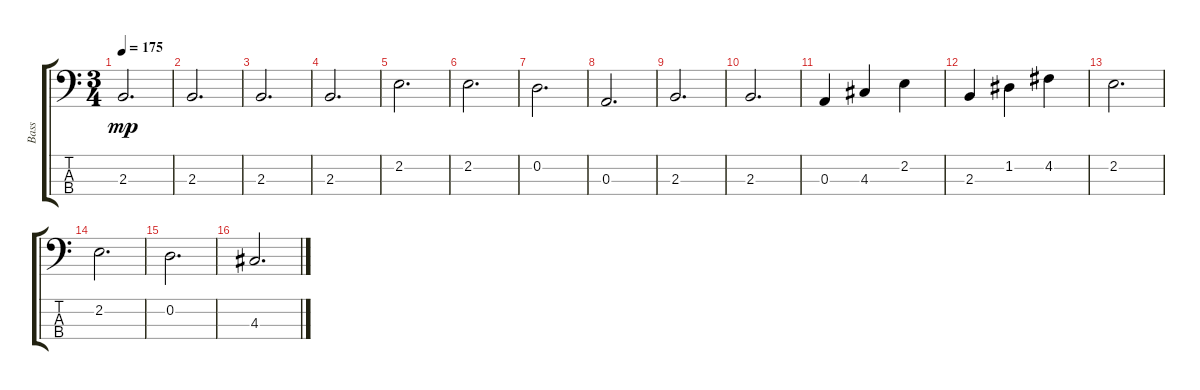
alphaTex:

\track ("Bass" "Bass") {instrument electricbassfinger}
\staff {score tabs}
\tuning (G2 D2 A1 E1) {hide}
\ts (3 4)
\tempo 175
\clef f4
\ks c
2.3.2{d dy mp} |
2.3.2{d} |
2.3.2{d} |
2.3.2{d} |
2.2.2{d} |
2.2.2{d} |
0.2.2{d} |
0.3.2{d} |
2.3.2{d} |
2.3.2{d} |
0.3.4 4.3.4 2.2.4 |
2.3.4 1.2.4 4.2.4 |
2.2.2{d} |
2.2.2{d} |
0.2.2{d} |
4.3.2{d}
